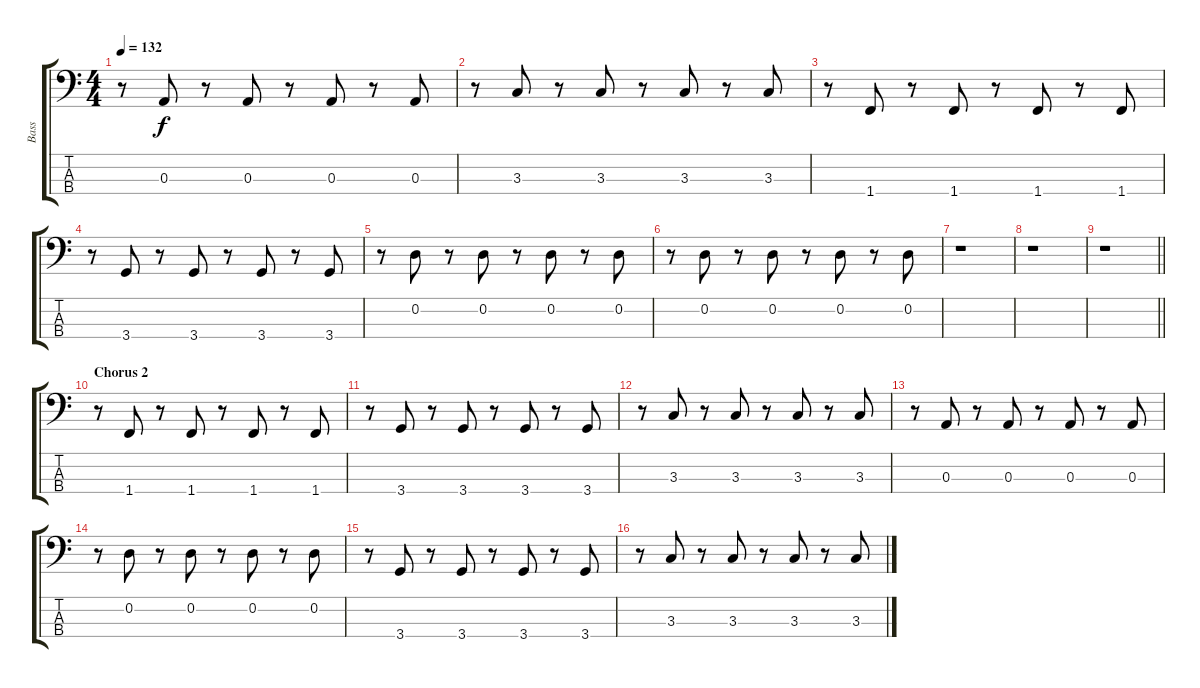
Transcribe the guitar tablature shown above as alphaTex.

\track ("Bass" "Bass") {instrument electricbasspick}
\staff {score tabs}
\tuning (G2 D2 A1 E1) {hide}
\ts (4 4)
\tempo 132
\clef f4
\ks c
r.8{dy f} 0.3.8 r.8 0.3.8 r.8 0.3.8 r.8 0.3.8 |
r.8 3.3.8 r.8 3.3.8 r.8 3.3.8 r.8 3.3.8 |
r.8 1.4.8 r.8 1.4.8 r.8 1.4.8 r.8 1.4.8 |
r.8 3.4.8 r.8 3.4.8 r.8 3.4.8 r.8 3.4.8 |
r.8 0.2.8 r.8 0.2.8 r.8 0.2.8 r.8 0.2.8 |
r.8 0.2.8 r.8 0.2.8 r.8 0.2.8 r.8 0.2.8 |
r.1 |
r.1 |
\barLineRight lightlight
r.1 |
\section ("" "Chorus 2")
r.8 1.4.8 r.8 1.4.8 r.8 1.4.8 r.8 1.4.8 |
r.8 3.4.8 r.8 3.4.8 r.8 3.4.8 r.8 3.4.8 |
r.8 3.3.8 r.8 3.3.8 r.8 3.3.8 r.8 3.3.8 |
r.8 0.3.8 r.8 0.3.8 r.8 0.3.8 r.8 0.3.8 |
r.8 0.2.8 r.8 0.2.8 r.8 0.2.8 r.8 0.2.8 |
r.8 3.4.8 r.8 3.4.8 r.8 3.4.8 r.8 3.4.8 |
r.8 3.3.8 r.8 3.3.8 r.8 3.3.8 r.8 3.3.8
